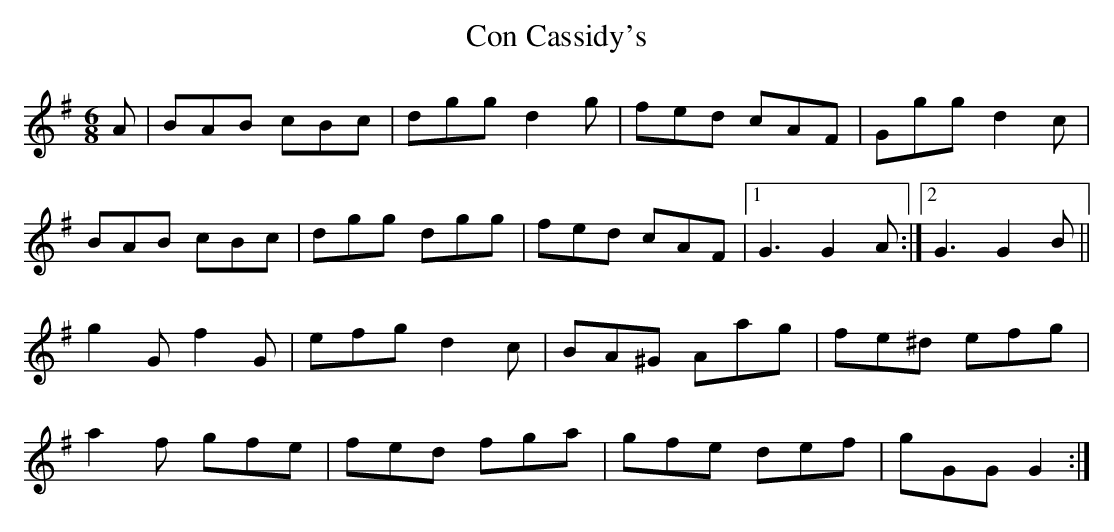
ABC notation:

X:1
T:Con Cassidy's
M:6/8
L:1/8
K:G
A|BAB cBc|dgg d2g|fed cAF|Ggg d2c|
BAB cBc|dgg dgg|fed cAF|1 G3 G2A:|2 G3 G2B||
g2G f2G|efg d2c|BA^G Aag|fe^d efg|
a2f gfe|fed fga|gfe def|gGG G2:|
